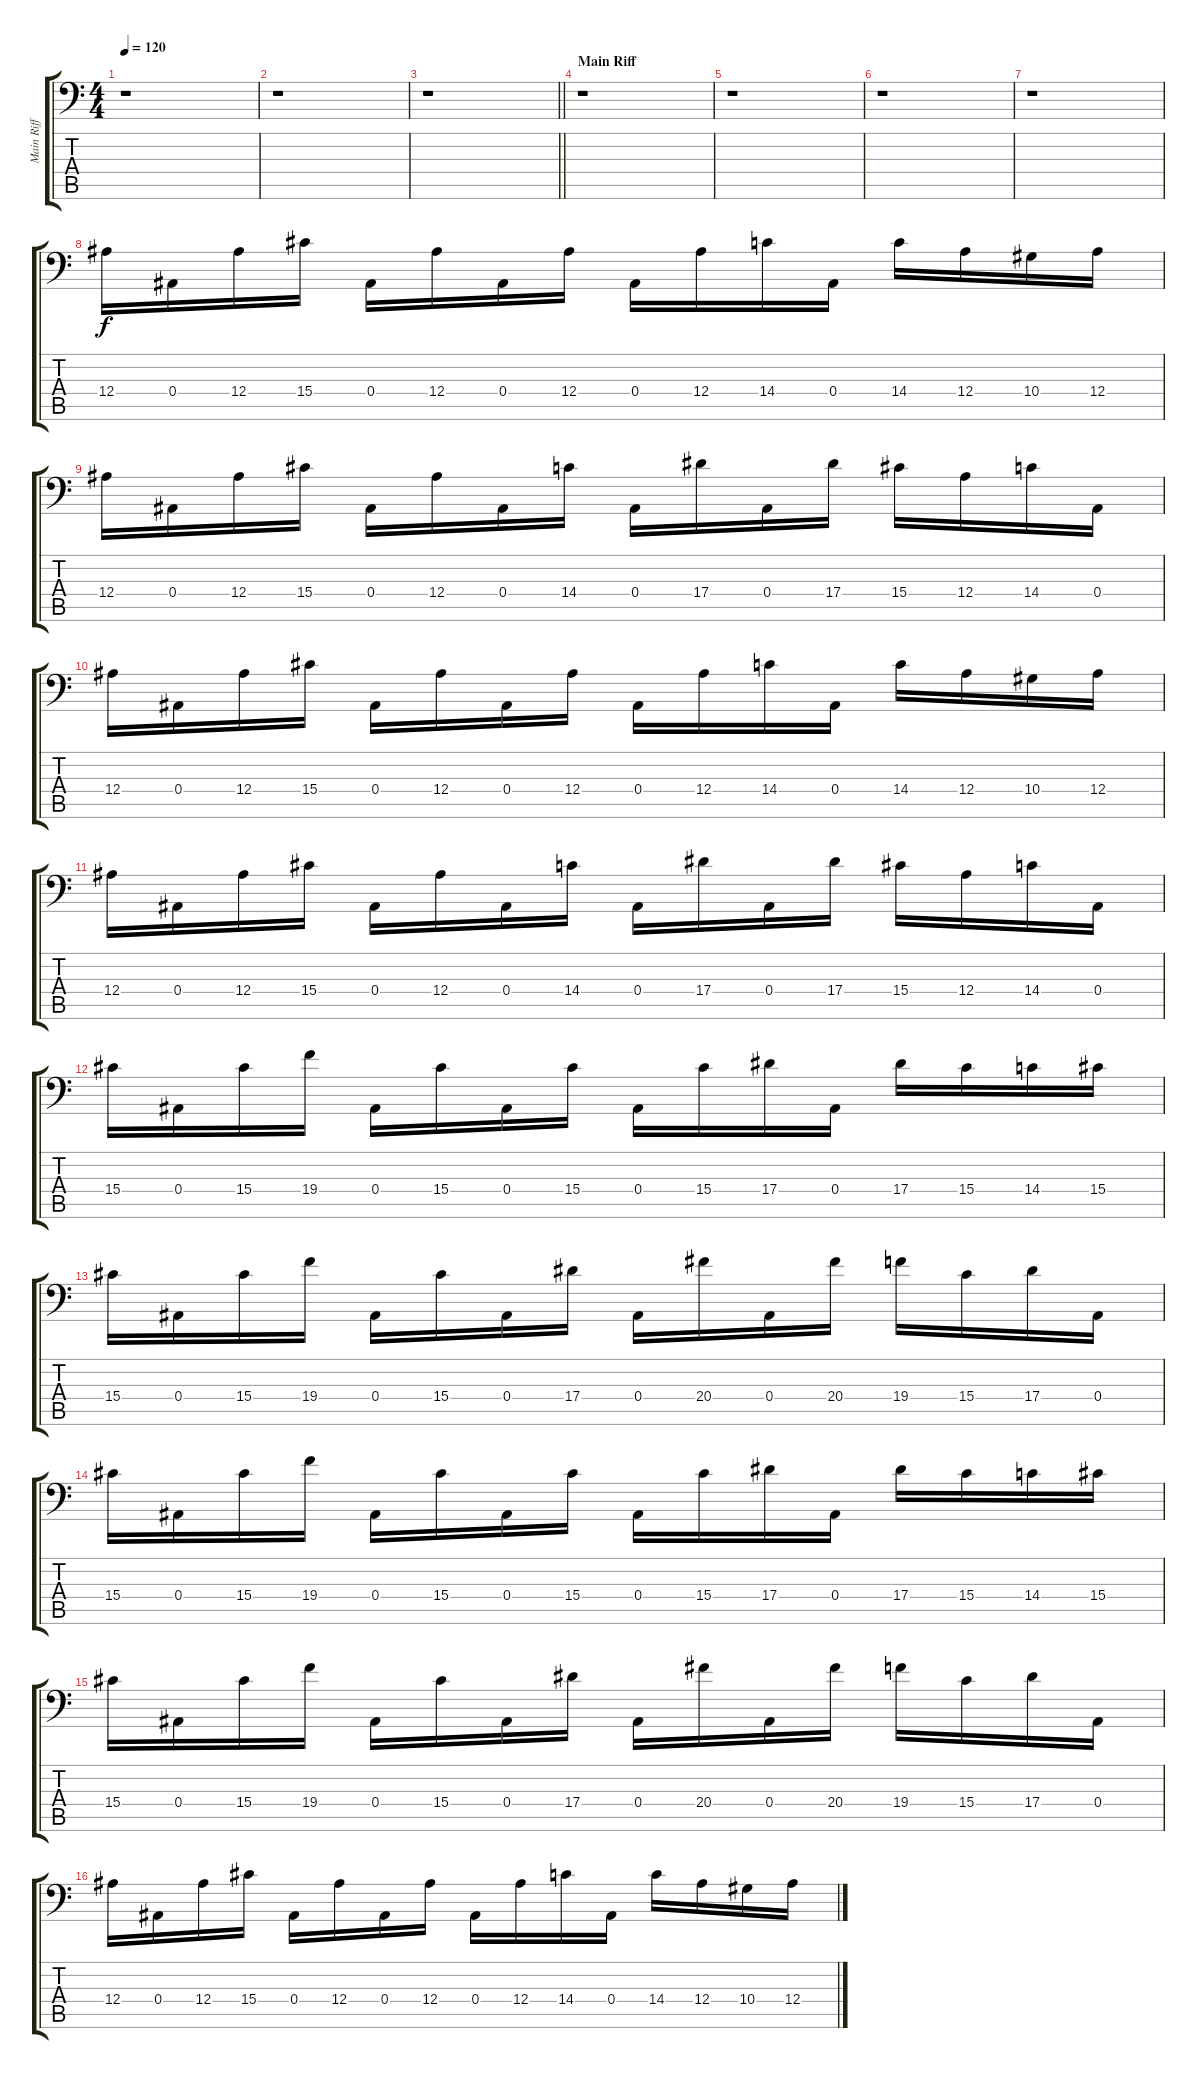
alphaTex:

\track ("Main Riff Harmonics" "Main Riff ") {instrument frenchhorn}
\staff {score tabs}
\tuning (C4 G3 Eb3 Bb2 F2 Bb1) {hide}
\ts (4 4)
\tempo 120
\clef f4
\ks c
r.1{dy f} |
r.1 |
\barLineRight lightlight
r.1 |
\section ("" "Main Riff")
r.1 |
r.1 |
r.1 |
r.1 |
12.4.16 0.4.16 12.4.16 15.4.16 0.4.16 12.4.16 0.4.16 12.4.16 0.4.16 12.4.16 14.4.16 0.4.16 14.4.16 12.4.16 10.4.16 12.4.16 |
12.4.16 0.4.16 12.4.16 15.4.16 0.4.16 12.4.16 0.4.16 14.4.16 0.4.16 17.4.16 0.4.16 17.4.16 15.4.16 12.4.16 14.4.16 0.4.16 |
12.4.16 0.4.16 12.4.16 15.4.16 0.4.16 12.4.16 0.4.16 12.4.16 0.4.16 12.4.16 14.4.16 0.4.16 14.4.16 12.4.16 10.4.16 12.4.16 |
12.4.16 0.4.16 12.4.16 15.4.16 0.4.16 12.4.16 0.4.16 14.4.16 0.4.16 17.4.16 0.4.16 17.4.16 15.4.16 12.4.16 14.4.16 0.4.16 |
15.4.16 0.4.16 15.4.16 19.4.16 0.4.16 15.4.16 0.4.16 15.4.16 0.4.16 15.4.16 17.4.16 0.4.16 17.4.16 15.4.16 14.4.16 15.4.16 |
15.4.16 0.4.16 15.4.16 19.4.16 0.4.16 15.4.16 0.4.16 17.4.16 0.4.16 20.4.16 0.4.16 20.4.16 19.4.16 15.4.16 17.4.16 0.4.16 |
15.4.16 0.4.16 15.4.16 19.4.16 0.4.16 15.4.16 0.4.16 15.4.16 0.4.16 15.4.16 17.4.16 0.4.16 17.4.16 15.4.16 14.4.16 15.4.16 |
15.4.16 0.4.16 15.4.16 19.4.16 0.4.16 15.4.16 0.4.16 17.4.16 0.4.16 20.4.16 0.4.16 20.4.16 19.4.16 15.4.16 17.4.16 0.4.16 |
12.4.16 0.4.16 12.4.16 15.4.16 0.4.16 12.4.16 0.4.16 12.4.16 0.4.16 12.4.16 14.4.16 0.4.16 14.4.16 12.4.16 10.4.16 12.4.16
